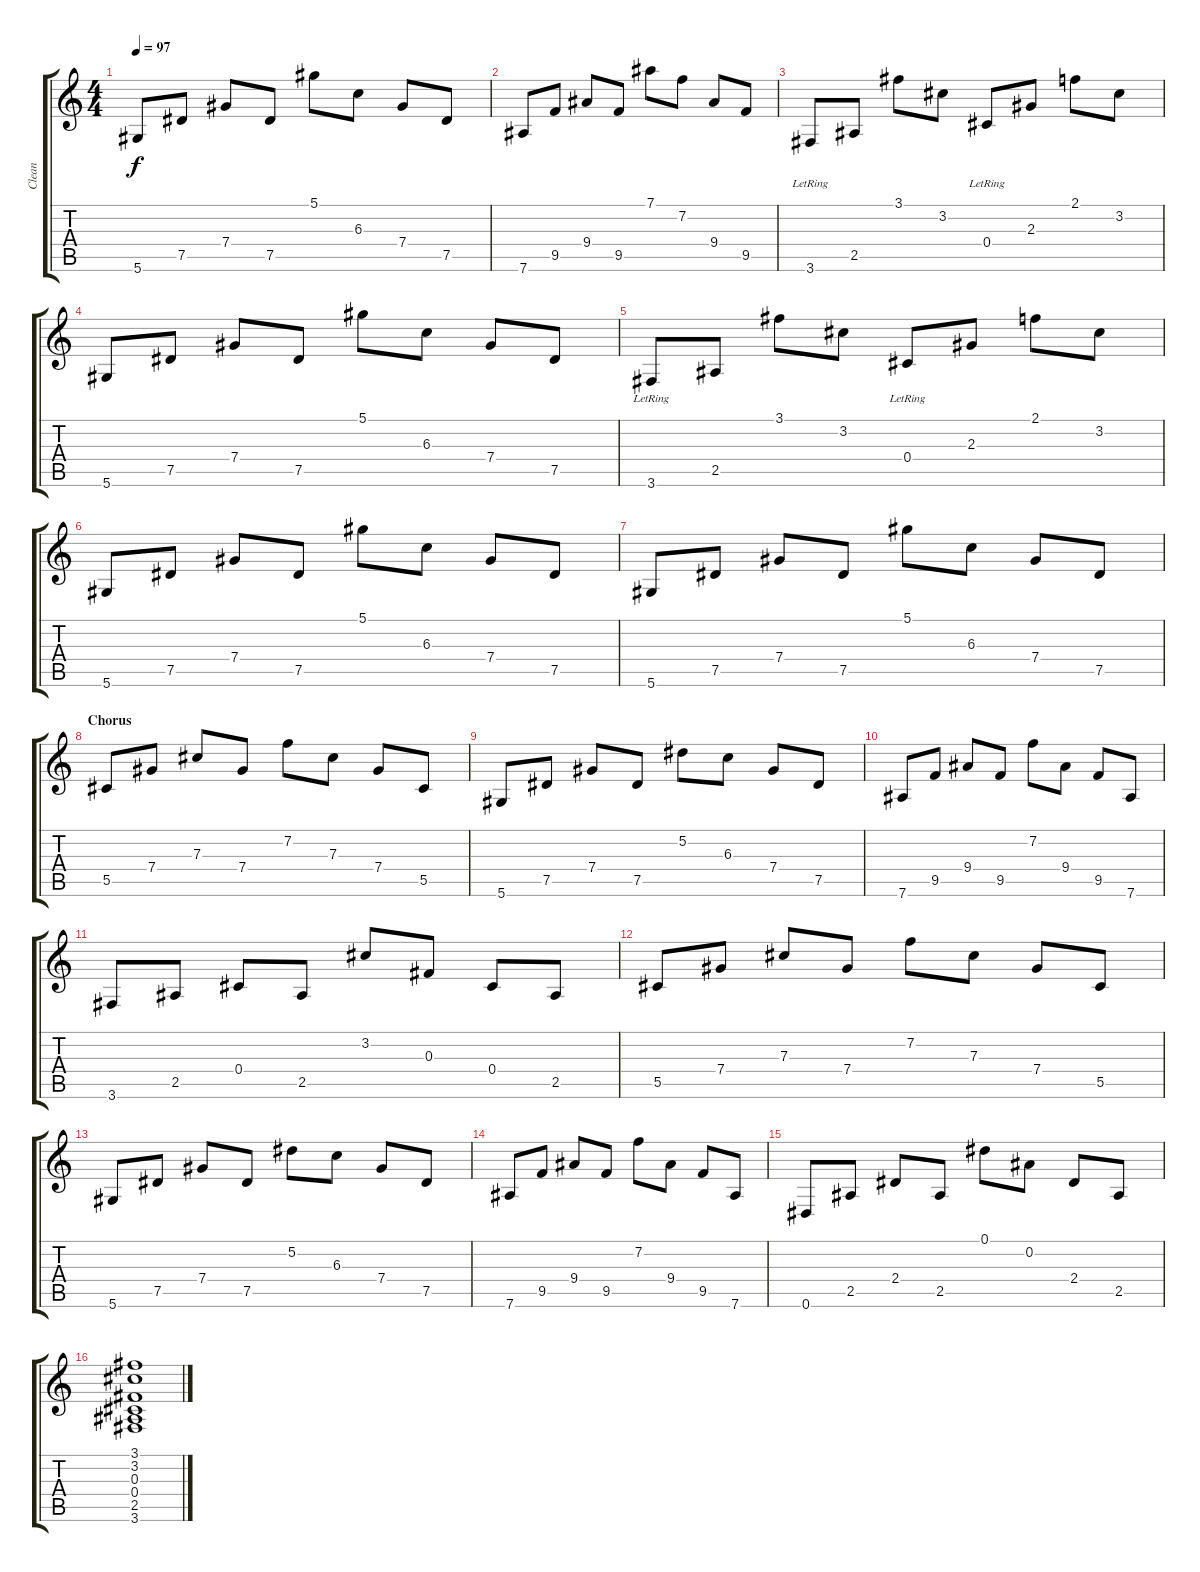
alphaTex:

\track ("Clean" "Clean") {instrument electricguitarclean}
\staff {score tabs}
\tuning (Eb4 Bb3 Gb3 Db3 Ab2 Eb2) {hide}
\ts (4 4)
\tempo 97
\clef g2
\ks c
5.6.8{dy f} 7.5.8 7.4.8 7.5.8 5.1.8 6.3.8 7.4.8 7.5.8 |
7.6.8 9.5.8 9.4.8 9.5.8 7.1.8 7.2.8 9.4.8 9.5.8 |
3.6{lr}.8 2.5.8 3.1.8 3.2.8 0.4{lr}.8 2.3.8 2.1.8 3.2.8 |
5.6.8 7.5.8 7.4.8 7.5.8 5.1.8 6.3.8 7.4.8 7.5.8 |
3.6{lr}.8 2.5.8 3.1.8 3.2.8 0.4{lr}.8 2.3.8 2.1.8 3.2.8 |
5.6.8 7.5.8 7.4.8 7.5.8 5.1.8 6.3.8 7.4.8 7.5.8 |
5.6.8 7.5.8 7.4.8 7.5.8 5.1.8 6.3.8 7.4.8 7.5.8 |
\section ("" "Chorus")
5.5.8 7.4.8 7.3.8 7.4.8 7.2.8 7.3.8 7.4.8 5.5.8 |
5.6.8 7.5.8 7.4.8 7.5.8 5.2.8 6.3.8 7.4.8 7.5.8 |
7.6.8 9.5.8 9.4.8 9.5.8 7.2.8 9.4.8 9.5.8 7.6.8 |
3.6.8 2.5.8 0.4.8 2.5.8 3.2.8 0.3.8 0.4.8 2.5.8 |
5.5.8 7.4.8 7.3.8 7.4.8 7.2.8 7.3.8 7.4.8 5.5.8 |
5.6.8 7.5.8 7.4.8 7.5.8 5.2.8 6.3.8 7.4.8 7.5.8 |
7.6.8 9.5.8 9.4.8 9.5.8 7.2.8 9.4.8 9.5.8 7.6.8 |
0.6.8 2.5.8 2.4.8 2.5.8 0.1.8 0.2.8 2.4.8 2.5.8 |
(3.1 3.2 0.3 0.4 2.5 3.6).1
